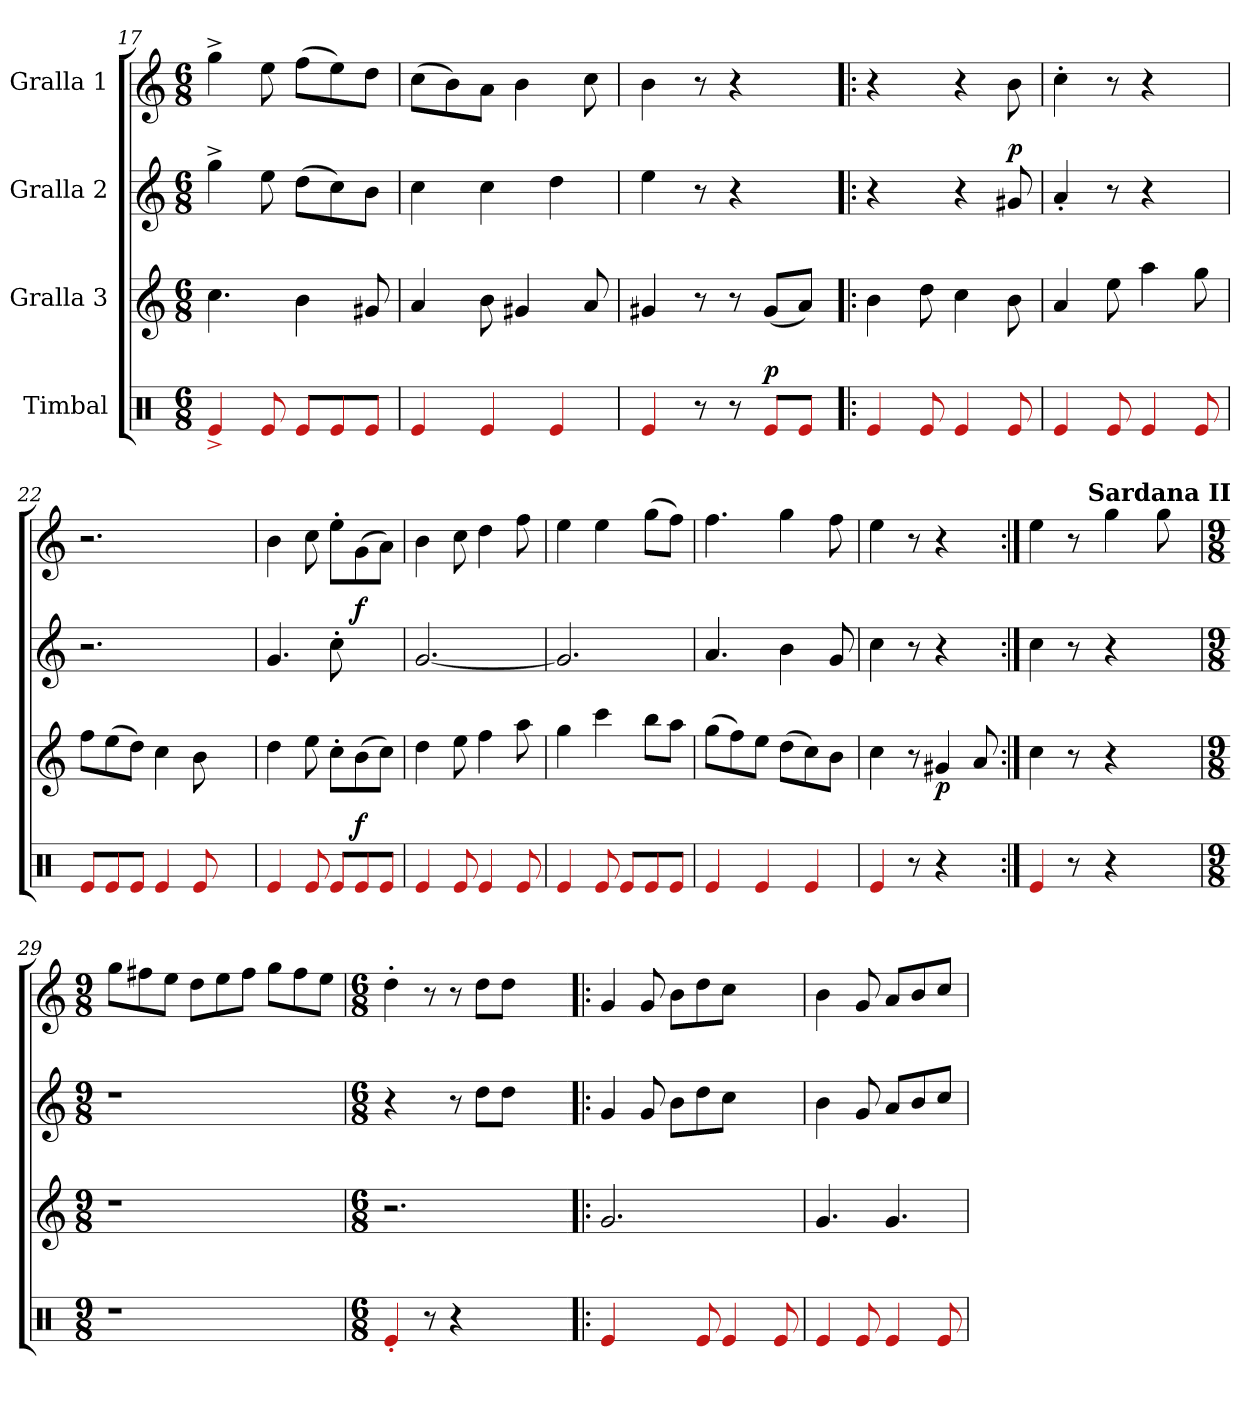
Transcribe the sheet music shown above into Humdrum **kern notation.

**kern	**dynam	**kern	**dynam	**kern	**dynam	**kern
*part4	*part4	*part3	*part3	*part2	*part2	*part1
*staff4	*staff4	*staff3	*staff3	*staff2	*staff2	*staff1
*I"Timbal	*	*I"Gralla 3	*	*I"Gralla 2	*	*I"Gralla 1
*clefX	*	*clefG2	*	*clefG2	*	*clefG2
*k[]	*	*k[]	*	*k[]	*	*k[]
*M6/8	*	*M6/8	*	*M6/8	*	*M6/8
=17	=17	=17	=17	=17	=17	=17
4e^/	.	4.cc\	.	4gg^\	.	4gg^\
8e/	.	.	.	8ee\	.	8ee\
8e/L	.	4b\	.	(>8dd\L	.	(>8ff\L
8e/	.	.	.	8cc\)	.	8ee\)
8e/J	.	8g#X/	.	8b\J	.	8dd\J
=18	=18	=18	=18	=18	=18	=18
4e/	.	4a/	.	4cc\	.	(>8cc\L
.	.	.	.	.	.	8b\)
4e/	.	8b\	.	4cc\	.	8a\J
.	.	4g#X/	.	.	.	4b\
4e/	.	.	.	4dd\	.	.
.	.	8a/	.	.	.	8cc\
=19	=19	=19	=19	=19	=19	=19
4e/	.	4g#X/	.	4ee\	.	4b\
8r	.	8r	.	8r	.	8r
8r	.	8r	.	4r	.	4r
!	!LO:DY:a	!	!	!	!	!
8e/L	p	(<8g#/L	.	.	.	.
8e/J	.	8a/J)	.	8ryy	.	8ryy
=20!|:	=20!|:	=20!|:	=20!|:	=20!|:	=20!|:	=20!|:
4e/	.	4b\	.	4r	.	4r
8e/	.	8dd\	.	8ryy	.	8ryy
4e/	.	4cc\	.	4r	.	4r
!	!	!	!	!	!LO:DY:a	!
8e/	.	8b\	.	8g#X/	p	8b\
=21	=21	=21	=21	=21	=21	=21
4e/	.	4a/	.	4a'/	.	4cc'\
8e/	.	8ee\	.	8r	.	8r
4e/	.	4aa\	.	4r	.	4r
8e/	.	8gg\	.	8ryy	.	8ryy
!!LO:LB:g=z
=22	=22	=22	=22	=22	=22	=22
8e/L	.	8ff\L	.	2.r	.	2.r
8e/	.	(>8ee\	.	.	.	.
8e/J	.	8dd\J)	.	.	.	.
4e/	.	4cc\	.	.	.	.
8e/	.	8b\	.	.	.	.
4ryy	.	4ryy	.	4ryy	.	4ryy
=23	=23	=23	=23	=23	=23	=23
4e/	.	4dd\	.	4.g/	.	4b\
8e/	.	8ee\	.	.	.	8cc\
8e/L	.	8cc'\L	.	8cc'\	.	8ee'\L
!	!LO:DY:a	!	!	!	!LO:DY:a	!
8e/	f	(>8b\	.	4ryy	f	(>8g\
8e/J	.	8cc\J)	.	.	.	8a\J)
=24	=24	=24	=24	=24	=24	=24
4e/	.	4dd\	.	[2.g/	.	4b\
8e/	.	8ee\	.	.	.	8cc\
4e/	.	4ff\	.	.	.	4dd\
8e/	.	8aa\	.	.	.	8ff\
=25	=25	=25	=25	=25	=25	=25
4e/	.	4gg\	.	2.g/]	.	4ee\
8e/	.	4ccc\	.	.	.	4ee\
8e/L	.	.	.	.	.	.
8e/	.	8bb\L	.	.	.	(>8gg\L
8e/J	.	8aa\J	.	.	.	8ff\J)
=26	=26	=26	=26	=26	=26	=26
4e/	.	(>8gg\L	.	4.a/	.	4.ff\
.	.	8ff\)	.	.	.	.
4e/	.	8ee\J	.	.	.	.
.	.	(>8dd\L	.	4b\	.	4gg\
4e/	.	8cc\)	.	.	.	.
.	.	8b\J	.	8g/	.	8ff\
=27	=27	=27	=27	=27	=27	=27
4e/	.	4cc\	.	4cc\	.	4ee\
8r	.	8r	.	8r	.	8r
!	!	!	!LO:DY:b	!	!	!
4r	.	4g#X/	p	4r	.	4r
8ryy	.	8a/	.	8ryy	.	8ryy
!!LO:LB:g=z
=28:|!	=28:|!	=28:|!	=28:|!	=28:|!	=28:|!	=28:|!
*	*	*	*	*	*	*^
4e/	.	4cc\	.	4cc\	.	4ee\	3ryy
8r	.	8r	.	8r	.	8r	.
!	!	!	!	!	!	!	!LO:TX:a:B:t=Sardana II
.	.	.	.	.	.	.	3ryy
4r	.	4r	.	4r	.	4gg\	.
8ryy	.	8ryy	.	8ryy	.	8gg\	.
.	.	.	.	.	.	.	12ryy
*	*	*	*	*	*	*v	*v
=29	=29	=29	=29	=29	=29	=29
*M9/8	*	*M9/8	*	*M9/8	*	*M9/8
1r	.	1r	.	1r	.	8gg\L
.	.	.	.	.	.	8ff#X\
.	.	.	.	.	.	8ee\J
.	.	.	.	.	.	8dd\L
.	.	.	.	.	.	8ee\
.	.	.	.	.	.	8ff#\J
.	.	.	.	.	.	8gg\L
.	.	.	.	.	.	8ff#\
8ryy	.	8ryy	.	8ryy	.	8ee\J
=30	=30	=30	=30	=30	=30	=30
*M6/8	*	*M6/8	*	*M6/8	*	*M6/8
4e'/	.	2.r	.	4r	.	4dd'\
8r	.	.	.	8ryy	.	8r
4r	.	.	.	8r	.	8r
.	.	.	.	8dd\L	.	8dd\L
8ryy	.	.	.	8dd\J	.	8dd\J
4ryy	.	4ryy	.	4ryy	.	4ryy
=31!|:	=31!|:	=31!|:	=31!|:	=31!|:	=31!|:	=31!|:
4e/	.	2.g/	.	4g/	.	4g/
4ryy	.	.	.	8g/	.	8g/
.	.	.	.	8b\L	.	8b\L
8e/	.	.	.	8dd\	.	8dd\
4e/	.	.	.	8cc\J	.	8cc\J
.	.	4ryy	.	4ryy	.	4ryy
8e/	.	.	.	.	.	.
=32	=32	=32	=32	=32	=32	=32
4e/	.	4.g/	.	4b\	.	4b\
8e/	.	.	.	8g/	.	8g/
4e/	.	4.g/	.	8a/L	.	8a/L
.	.	.	.	8b/	.	8b/
8e/	.	.	.	8cc/J	.	8cc/J
=	=	=	=	=	=	=
*-	*-	*-	*-	*-	*-	*-
